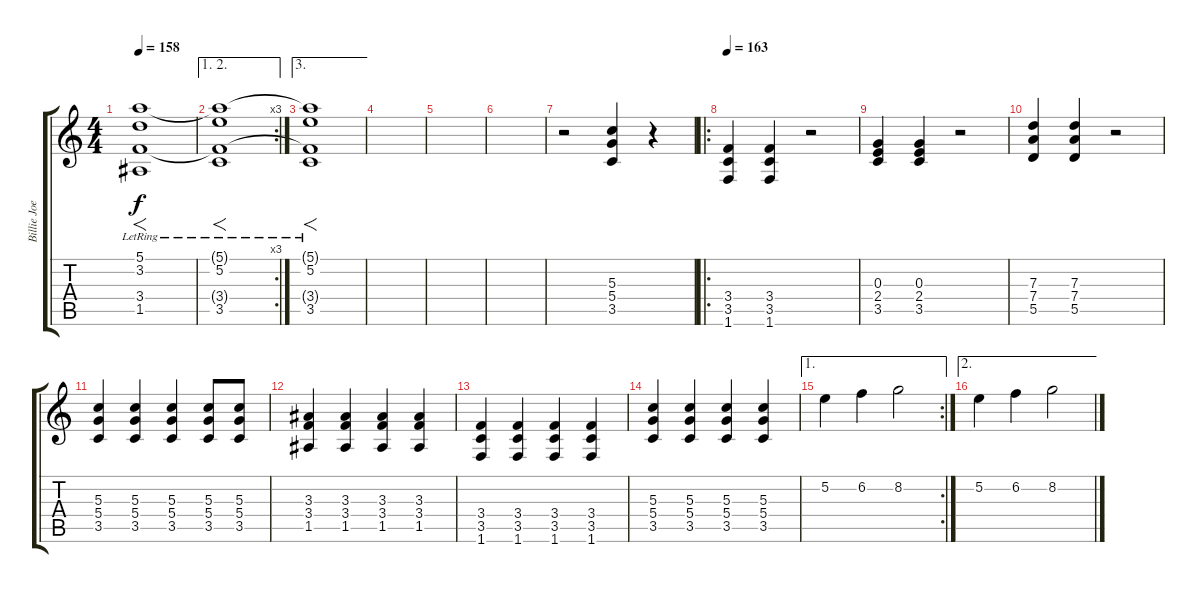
\track ("Billie Joe - Electric Lead Guitar" "Billie Joe") {instrument electricguitarclean}
\staff {score tabs}
\tuning (E4 B3 G3 D3 A2 E2) {hide}
\ts (4 4)
\tempo 158
\clef g2
\ks c
(5.1{lr} 3.2{t} 3.4{lr} 1.5{t}).1{f dy f balance 16} |
\ae (1 2)
\rc 3
(5.1{t} 5.2{lr} 3.4{t} 3.5{lr}).1{f balance 0} |
\ae 3
(5.1{t} 5.2{lr} 3.4{t} 3.5{lr}).1{f balance 0} |
|
|
|
r.2 (5.3 5.4 3.5).4{volume 12 instrument distortionguitar} r.4 |
\ro
\tempo 163
(3.4 3.5 1.6).4 (3.4 3.5 1.6).4 r.2 |
(0.3 2.4 3.5).4 (0.3 2.4 3.5).4 r.2 |
(7.3 7.4 5.5).4 (7.3 7.4 5.5).4 r.2 |
(5.3 5.4 3.5).4 (5.3 5.4 3.5).4 (5.3 5.4 3.5).4 (5.3 5.4 3.5).8 (5.3 5.4 3.5).8 |
(3.3 3.4 1.5).4 (3.3 3.4 1.5).4 (3.3 3.4 1.5).4 (3.3 3.4 1.5).4 |
(3.4 3.5 1.6).4 (3.4 3.5 1.6).4 (3.4 3.5 1.6).4 (3.4 3.5 1.6).4 |
(5.3 5.4 3.5).4 (5.3 5.4 3.5).4 (5.3 5.4 3.5).4 (5.3 5.4 3.5).4 |
\ae 1
\rc 2
5.2.4{volume 6} 6.2.4 8.2.2 |
\ae 2
5.2.4{volume 6} 6.2.4 8.2.2
